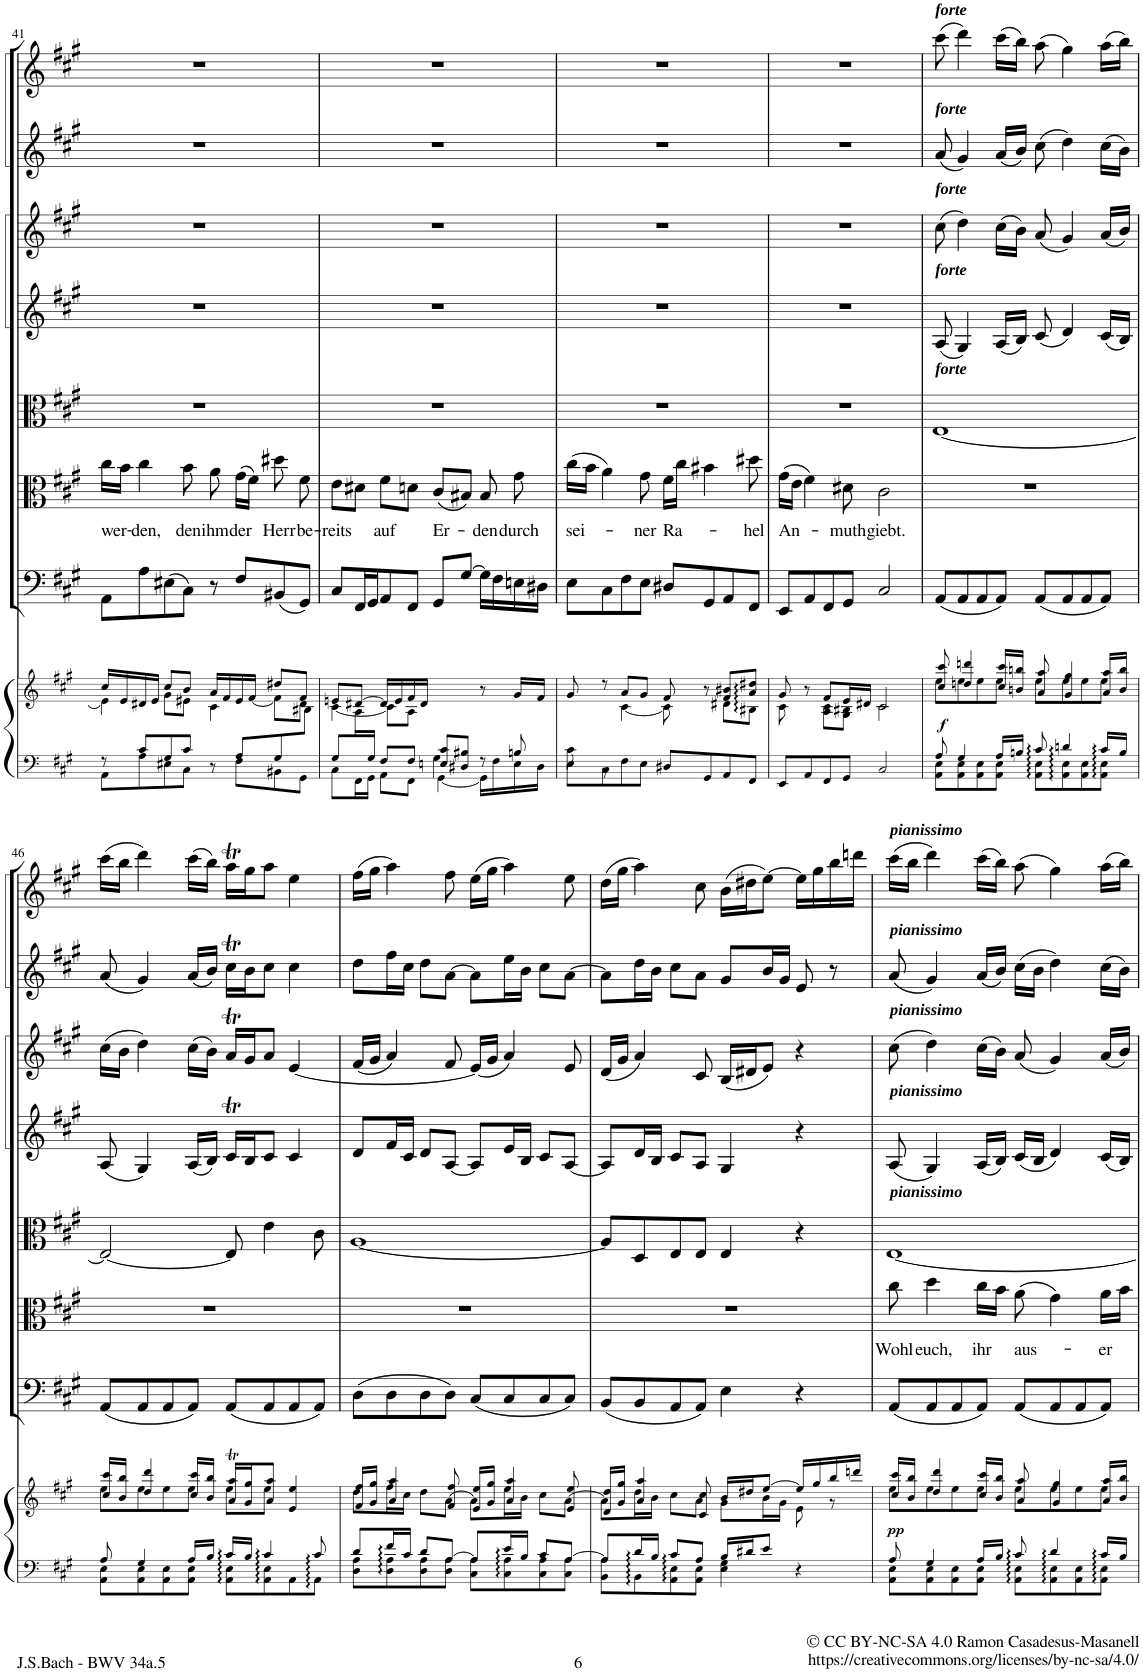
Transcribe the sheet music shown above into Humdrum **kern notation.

**kern	**kern	**dynam	**kern	**kern	**text	**kern	**kern	**kern	**kern	**kern
*part8	*part8	*part8	*part7	*part6	*part6	*part5	*part4	*part3	*part2	*part1
*staff9	*staff8	*staff8/9	*staff7	*staff6	*staff6	*staff5	*staff4	*staff3	*staff2	*staff1
*I"Piano reduction	*	*	*I"Continuo	*I"Alto	*	*I"Viola	*I"Violino II	*I"Violino I	*I"Flauto traverso II	*I"Flauto traverso I
*I'Pno	*	*	*	*	*	*I'Vla	*	*I'Vln	*I'Fl	*I'Fl
!!LO:PB:g=z
*clefF4	*clefG2	*	*clefF4	*clefC3	*	*clefC3	*clefG2	*clefG2	*clefG2	*clefG2
*k[f#c#g#]	*k[f#c#g#]	*	*k[f#c#g#]	*k[f#c#g#]	*	*k[f#c#g#]	*k[f#c#g#]	*k[f#c#g#]	*k[f#c#g#]	*k[f#c#g#]
*A:	*A:	*	*A:	*A:	*	*A:	*A:	*A:	*A:	*A:
*M4/4	*M4/4	*	*M4/4	*M4/4	*	*M4/4	*M4/4	*M4/4	*M4/4	*M4/4
*met(c)	*met(c)	*	*met(c)	*met(c)	*	*met(c)	*met(c)	*met(c)	*met(c)	*met(c)
=41	=41	=41	=41	=41	=41	=41	=41	=41	=41	=41
*^	*^	*	*	*	*	*	*	*	*	*
*	*	*	*^	*	*	*	*	*	*	*	*	*
!	!	!	!	!	!	!	!	!LO:LY:b	!	!	!	!	!
8r	8AA\L	16cc#/LL	4e\]	2..ryy	.	8AA\L	16cc#\LL	wer-	1r	1r	1r	1r	1r
.	.	16e/	.	.	.	.	16b\JJ	.	.	.	.	.	.
!	!	!	!	!	!	!	!	!LO:LY:b	!	!	!	!	!
8c#/L	8A\	16d#X/	.	.	.	8A\	4cc#\	-den,	.	.	.	.	.
.	.	16e/JJ	.	.	.	.	.	.	.	.	.	.	.
8G#/	8E#X\	8cc#/L	8g#\L	.	.	(8E#X\	.	.	.	.	.	.	.
!	!	!	!	!	!	!	!	!LO:LY:b	!	!	!	!	!
8c#/J	8C#\J	8b/J	8e#X\J	.	.	8C#\J)	8b\	den	.	.	.	.	.
!	!	!	!	!	!	!	!	!LO:LY:b	!	!	!	!	!
8r	8ryy	16a/LL	4c#\	.	.	8r	8a\	ihm	.	.	.	.	.
.	.	16f#/	.	.	.	.	.	.	.	.	.	.	.
!	!	!	!	!	!	!	!	!LO:LY:b	!	!	!	!	!
8A/L	8F#\L	16e#/	.	.	.	8F#/L	(16g#\LL	der	.	.	.	.	.
.	.	[<16f#/JJ	.	.	.	.	16f#\JJ)	.	.	.	.	.	.
!	!	!	!	!	!	!	!	!LO:LY:b	!	!	!	!	!
8G#/	8BB#X\	8dd#X/L	8f#\L]	.	.	(8BB#X/	8dd#X\	Herr	.	.	.	.	.
!	!	!	!	!	!	!	!	!LO:LY:b	!	!	!	!	!
8ryy	8GG#\J	8f#/J	8d#\J	8B#X\J	.	8GG#/J)	8f#\	be-	.	.	.	.	.
=42	=42	=42	=42	=42	=42	=42	=42	=42	=42	=42	=42	=42	=42
*	*^	*	*	*	*	*	*	*	*	*	*	*	*
!	!	!	!	!	!	!	!	!	!LO:LY:b	!	!	!	!	!
2ryy	8G#/L	8C#\L	8en/L	[4c#\	8ryy	.	8C#/L	8e\L	-reits	1r	1r	1r	1r	1r
.	16ryy	16FF#\L	[8d#X/J	.	16A\L	.	16FF#/L	8d#X\J	.	.	.	.	.	.
.	16G#/JJ	16GG#\JJ	.	.	2ryy	.	16GG#/J	.	.	.	.	.	.	.
!	!	!	!	!	!	!	!	!	!LO:LY:b	!	!	!	!	!
.	8F#/L	8AA\L	16d#/LL]	8c#\L]	.	.	8AA/	8f#\L	auf	.	.	.	.	.
.	.	.	16e/	.	.	.	.	.	.	.	.	.	.	.
.	8F#/J	8FF#\J	16f#/	8A\J	.	.	8FF#/J	8dn\J	.	.	.	.	.	.
.	.	.	16d#/JJ	.	.	.	.	.	.	.	.	.	.	.
!	!	!	!	!	!	!	!	!	!LO:LY:b	!	!	!	!	!
8En/ 8c#/L	4G#\	[4GG#\	4ryy	4ryy	.	.	8GG#/L	(8c#/L	Er-	.	.	.	.	.
8D#X/ 8B#X/J	.	.	.	.	.	.	[8G#/J	8B#X/J)	.	.	.	.	.	.
.	.	.	.	.	4ryy	.	.	.	.	.	.	.	.	.
!	!	!	!	!	!	!	!	!	!LO:LY:b	!	!	!	!	!
4ryy	8r	16GG#\LL]	8r	8ryy	.	.	16G#\LL]	8B#/	-den	.	.	.	.	.
.	.	16F#\	.	.	.	.	16F#\	.	.	.	.	.	.	.
!	!	!	!	!	!	!	!	!	!LO:LY:b	!	!	!	!	!
.	8Bn/	16En\	16g#/LL	8ryy	.	.	16En\	8g#\	durch	.	.	.	.	.
.	.	16D#\JJ	16f#/JJ	.	16ryy	.	16D#X\JJ	.	.	.	.	.	.	.
=43	=43	=43	=43	=43	=43	=43	=43	=43	=43	=43	=43	=43	=43	=43
!	!	!	!	!	!	!	!	!	!LO:LY:b	!	!	!	!	!
*	*v	*v	*	*	*	*	*	*	*	*	*	*	*	*
*	*	*	*v	*v	*	*	*	*	*	*	*	*	*
8c#\	8E\L	8g#/	8ryy	.	8E\L	(16cc#\LL	sei-	1r	1r	1r	1r	1r
.	.	.	.	.	.	16b\JJ	.	.	.	.	.	.
2..ryy	8C#\	8r	8r	.	8C#\	4a\)	.	.	.	.	.	.
.	8F#\	8a/L	[4c#\	.	8F#\	.	.	.	.	.	.	.
!	!	!	!	!	!	!	!LO:LY:b	!	!	!	!	!
.	8E\J	8g#/J	.	.	8E\J	8g#\	-ner	.	.	.	.	.
!	!	!	!	!	!	!	!LO:LY:b	!	!	!	!	!
.	8D#X/L	8f#/	8c#\]	.	8D#X/L	16f#\LL	Ra-	.	.	.	.	.
.	.	.	.	.	.	16cc#\JJ	.	.	.	.	.	.
.	8GG#/	8r	8ryy	.	8GG#/	4b#X\	.	.	.	.	.	.
.	8AA/	8f#/ 8b#X/L	8d#X\L	.	8AA/	.	.	.	.	.	.	.
!	!	!	!	!	!	!	!LO:LY:b	!	!	!	!	!
.	8FF#/J	8a/ 8dd#X/J	8B#X\J	.	8FF#/J	8dd#X\	-hel	.	.	.	.	.
=44	=44	=44	=44	=44	=44	=44	=44	=44	=44	=44	=44	=44
!	!	!	!	!	!	!	!LO:LY:b	!	!	!	!	!
*v	*v	*	*	*	*	*	*	*	*	*	*	*
8EE/L	8g#/	8c#\	.	8EE/L	(16g#\LL	An-	1r	1r	1r	1r	1r
.	.	.	.	.	16e\JJ	.	.	.	.	.	.
8AA/	8r	8ryy	.	8AA/	4f#\)	.	.	.	.	.	.
8FF#/	8f#/L	8A\ 8c#\L	.	8FF#/	.	.	.	.	.	.	.
!	!	!	!	!	!	!LO:LY:b	!	!	!	!	!
8GG#/J	16e/L	8G#\ 8B#X\J	.	8GG#/J	8d#X\	-muth	.	.	.	.	.
.	16d#X/JJ	.	.	.	.	.	.	.	.	.	.
!	!	!	!	!	!	!LO:LY:b	!	!	!	!	!
2C#/	2c#/	2c#\	.	2C#/	2c#\	giebt.	.	.	.	.	.
=45	=45	=45	=45	=45	=45	=45	=45	=45	=45	=45	=45
*^	*	*	*	*	*	*	*	*	*	*	*
!	!	!	!	!	!	!	!	!	!	!	!	!LO:TX:a:Bi:t=forte
!	!	!	!	!	!	!	!	!	!	!	!LO:TX:a:Bi:t=forte	!
!	!	!	!	!	!	!	!	!	!	!LO:TX:a:Bi:t=forte	!	!
!	!	!	!	!	!	!	!	!	!LO:TX:a:Bi:t=forte	!	!	!
!	!	!	!	!	!	!	!	!LO:TX:a:Bi:t=forte	!	!	!	!
!	!	!	!	!LO:DY:b	!	!	!	!	!	!	!	!
8A/	8AA\ 8E\L	8cc#/ 8ccc#/	8ee\L	f	(8AA/L	1r	.	[1E	(8A/	(8cc#\	(8a/	(8ccc#\
4G#/	8AA\ 8E\	4ddn/ 4dddn/	8ee\	.	8AA/	.	.	.	4G#/)	4dd\)	4g#/)	4ddd\)
.	8AA\ 8E\	.	8ee\	.	8AA/	.	.	.	.	.	.	.
16A/LL	8AA\ 8E\J	16cc#/ 16ccc#/LL	8ee\J	.	8AA/J)	.	.	.	(16A/LL	(16cc#\LL	(16a/LL	(16ccc#\LL
16Bn/JJ	.	16bn/ 16bbn/JJ	.	.	.	.	.	.	16B/JJ)	16b\JJ)	16b/JJ)	16bb\JJ)
8c#/	8AA\ 8E\L	8a/ 8aa/	8ee\L	.	(8AA/L	.	.	.	(8c#/	(8a/	(8cc#\	(8aa\
4dn/	8AA\ 8E\	4g#/ 4gg#/	8ee\	.	8AA/	.	.	.	4d/)	4g#/)	4dd\)	4gg#\)
.	8AA\ 8E\	.	8ee\	.	8AA/	.	.	.	.	.	.	.
16c#/LL	8AA\ 8E\J	16a/ 16aa/LL	8ee\J	.	8AA/J)	.	.	.	(16c#/LL	(16a/LL	(16cc#\LL	(16aa\LL
16B/JJ	.	16b/ 16bb/JJ	.	.	.	.	.	.	16B/JJ)	16b/JJ)	16b\JJ)	16bb\JJ)
!!LO:LB:g=z
=46	=46	=46	=46	=46	=46	=46	=46	=46	=46	=46	=46	=46
8A/	8AA\ 8E\L	16cc#/ 16ccc#/LL	8ee\L	.	(8AA/L	1r	.	2E/_	(8A/	(16cc#\LL	(8a/	(16ccc#\LL
.	.	16b/ 16bb/JJ	.	.	.	.	.	.	.	16b\JJ	.	16bb\JJ
4G#/	8AA\ 8E\	4dd/ 4ddd/	8ee\	.	8AA/	.	.	.	4G#/)	4dd\)	4g#/)	4ddd\)
.	8AA\ 8E\	.	8ee\	.	8AA/	.	.	.	.	.	.	.
16A/LL	8AA\ 8E\J	16cc#/ 16ccc#/LL	8ee\J	.	8AA/J)	.	.	.	(16A/LL	(16cc#\LL	(16a/LL	(16ccc#\LL
16B/JJ	.	16b/ 16bb/JJ	.	.	.	.	.	.	16B/JJ)	16b\JJ)	16b/JJ)	16bb\JJ)
16c#/LL	8AA\ 8E\L	16a/T 16aa/TLL	8ee\L	.	(8AA/L	.	.	8E/]	16c#t/LL	16aT/LL	16cc#t\LL	16aaT\LL
16B/JJ	.	16g#/ 16gg#/J	.	.	.	.	.	.	16B/J	16g#/J	16b\J	16gg#\J
4c#/	8AA\ 8E\	8a/ 8aa/J	8ee\J	.	8AA/	.	.	4e\	8c#/J	8a/J	8cc#\J	8aa\J
.	8AA\	4e/ 4ee/	4ryy	.	8AA/	.	.	.	4c#/	[4e/	4cc#\	4ee\
8c#/	8AA\J	.	.	.	8AA/J)	.	.	8c#\	.	.	.	.
=47	=47	=47	=47	=47	=47	=47	=47	=47	=47	=47	=47	=47
8d/L	8D\ 8A\L	16f#/ 16ff#/LL	8dd\L	.	(8D\L	1r	.	[1A	8d/L	(16f#/LL	8dd\L	(16ff#\LL
.	.	16g#/ 16gg#/JJ	.	.	.	.	.	.	.	16g#/JJ	.	16gg#\JJ
16f#/L	8D\ 8A\	4a/ 4aa/	16ff#\L	.	8D\	.	.	.	16f#/L	4a/)	16ff#\L	4aa\)
16c#/JJ	.	.	16cc#\JJ	.	.	.	.	.	16c#/JJ	.	16cc#\JJ	.
8d/L	8D\ 8A\	.	8dd\L	.	8D\	.	.	.	8d/L	.	8dd\L	.
[8A/J	8D\ 8A\J	8f#/ 8ff#/	[>8a\J	.	8D\J)	.	.	.	[8A/J	8f#/	[8a\J	8ff#\
8A/L]	8C#\ 8A\L	16e/ 16ee/LL	8a\L]	.	(8C#/L	.	.	.	8A/L]	(16e/LL]	8a\L]	(16ee\LL
.	.	16g#/ 16gg#/JJ	.	.	.	.	.	.	.	16g#/JJ	.	16gg#\JJ
16e/L	8C#\ 8A\	4a/ 4aa/	16ee\L	.	8C#/	.	.	.	16e/L	4a/)	16ee\L	4aa\)
16B/JJ	.	.	16b\JJ	.	.	.	.	.	16B/JJ	.	16b\JJ	.
8c#/L	8C#\ 8A\	.	8cc#\L	.	8C#/	.	.	.	8c#/L	.	8cc#\L	.
[8A/J	8C#\ 8A\J	8e/ 8ee/	[>8a\J	.	8C#/J)	.	.	.	[8A/J	8e/	[8a\J	8ee\
=48	=48	=48	=48	=48	=48	=48	=48	=48	=48	=48	=48	=48
8A/L]	8BB\ 8A\L	16d/ 16dd/LL	8a\L]	.	(8BB/L	1r	.	8A/L]	8A/L]	(16d/LL	8a\L]	(16dd\LL
.	.	16g#/ 16gg#/JJ	.	.	.	.	.	.	.	16g#/JJ	.	16gg#\JJ
16d/L	8BB\	4a/ 4aa/	16dd\L	.	8BB/	.	.	8D/	16d/L	4a/)	16dd\L	4aa\)
16B/JJ	.	.	16b\JJ	.	.	.	.	.	16B/JJ	.	16b\JJ	.
8c#/L	8AA\ 8E\	.	8cc#\L	.	8AA/	.	.	8E/	8c#/L	.	8cc#\L	.
8A/J	8AA\ 8E\J	8c#/ 8cc#/	8a\J	.	8AA/J)	.	.	8E/J	8A/J	8c#/	8a\J	8cc#\
16B/LL	4E\ 4G#\	16b/LL	8g#\L	.	4E\	.	.	4E/	4G#/	(16B/LL	8g#/L	(16b\LL
16d#X/J	.	16dd#X/J	.	.	.	.	.	.	.	16d#X/J	.	16dd#X\J
8e/J	.	[8ee/J	16b\L	.	.	.	.	.	.	8e/J)	16b/L	[8ee\J)
.	.	.	16g#\JJ	.	.	.	.	.	.	.	16g#/JJ	.
4r	4ryy	16ee/LL]	8e\	.	4r	.	.	4r	4r	4r	8e/	16ee\LL]
.	.	16gg#/	.	.	.	.	.	.	.	.	.	16gg#\
.	.	16bb/	8r	.	.	.	.	.	.	.	8r	16bb\
.	.	16dddn/JJ	.	.	.	.	.	.	.	.	.	16dddn\JJ
=49	=49	=49	=49	=49	=49	=49	=49	=49	=49	=49	=49	=49
!	!	!	!	!	!	!	!	!	!	!	!	!LO:TX:a:Bi:t=pianissimo
!	!	!	!	!	!	!	!	!	!	!	!LO:TX:a:Bi:t=pianissimo	!
!	!	!	!	!	!	!	!	!	!	!LO:TX:a:Bi:t=pianissimo	!	!
!	!	!	!	!	!	!	!	!	!LO:TX:a:Bi:t=pianissimo	!	!	!
!	!	!	!	!	!	!	!	!LO:TX:a:Bi:t=pianissimo	!	!	!	!
!	!	!	!	!LO:DY:b	!	!	!LO:LY:b	!	!	!	!	!
8A/	8AA\ 8E\L	16cc#/ 16ccc#/LL	8ee\L	pp	(8AA/L	8cc#\	Wohl	[1E	(8A/	(8cc#\	(8a/	(16ccc#\LL
.	.	16b/ 16bb/JJ	.	.	.	.	.	.	.	.	.	16bb\JJ
!	!	!	!	!	!	!	!LO:LY:b	!	!	!	!	!
4G#/	8AA\ 8E\	4dd/ 4ddd/	8ee\	.	8AA/	4dd\	euch,	.	4G#/)	4dd\)	4g#/)	4ddd\)
.	8AA\ 8E\	.	8ee\	.	8AA/	.	.	.	.	.	.	.
!	!	!	!	!	!	!	!LO:LY:b	!	!	!	!	!
16A/LL	8AA\ 8E\J	16cc#/ 16ccc#/LL	8ee\J	.	8AA/J)	16cc#\LL	ihr	.	(16A/LL	(16cc#\LL	(16a/LL	(16ccc#\LL
16B/JJ	.	16b/ 16bb/JJ	.	.	.	16b\JJ	.	.	16B/JJ)	16b\JJ)	16b/JJ)	16bb\JJ)
!	!	!	!	!	!	!	!LO:LY:b	!	!	!	!	!
8c#/	8AA\ 8E\L	8a/ 8aa/	8ee\L	.	(8AA/L	(8a\	aus-	.	(16c#/LL	(8a/	(16cc#\LL	(8aa\
.	.	.	.	.	.	.	.	.	16B/JJ	.	16b\JJ	.
4d/	8AA\ 8E\	4g#/ 4gg#/	8ee\	.	8AA/	4g#\)	.	.	4d/)	4g#/)	4dd\)	4gg#\)
.	8AA\ 8E\	.	8ee\	.	8AA/	.	.	.	.	.	.	.
!	!	!	!	!	!	!	!LO:LY:b	!	!	!	!	!
16c#/LL	8AA\ 8E\J	16a/ 16aa/LL	8ee\J	.	8AA/J)	16a\LL	-er	.	(16c#/LL	(16a/LL	(16cc#\LL	(16aa\LL
16B/JJ	.	16b/ 16bb/JJ	.	.	.	16b\JJ	.	.	16B/JJ)	16b/JJ)	16b\JJ)	16bb\JJ)
*v	*v	*	*	*	*	*	*	*	*	*	*	*
*	*v	*v	*	*	*	*	*	*	*	*	*
=	=	=	=	=	=	=	=	=	=	=
*-	*-	*-	*-	*-	*-	*-	*-	*-	*-	*-
